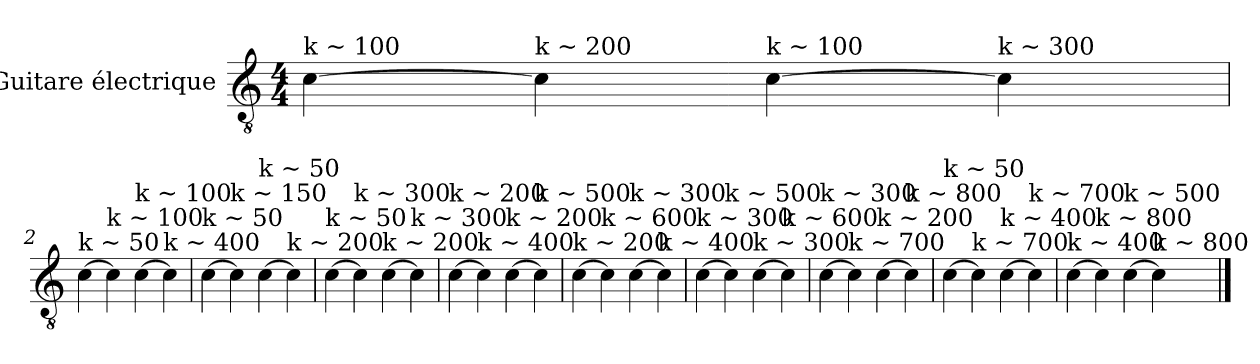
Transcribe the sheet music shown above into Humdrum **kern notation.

**kern
*part1
*staff1
*I"Guitare électrique
*I'Guit. El.
*clefGv2
*k[]
*M4/4
=1
!LO:TX:a:t=k ~ 100
[4c\
!LO:TX:a:t=k ~ 200
4c\]
!LO:TX:a:t=k ~ 100
[4c\
!LO:TX:a:t=k ~ 300
4c\]
=2
!LO:TX:a:t=k ~ 50
[4c\
!LO:TX:a:t=k ~ 100
4c\]
!LO:TX:a:t=k ~ 100
[4c\
!LO:TX:a:t=k ~ 400
4c\]
=3
!LO:TX:a:t=k ~ 50
[4c\
!LO:TX:a:t=k ~ 150
4c\]
!LO:TX:a:t=k ~ 50
[4c\
!LO:TX:a:t=k ~ 200
4c\]
=4
!LO:TX:a:t=k ~ 50
[4c\
!LO:TX:a:t=k ~ 300
4c\]
!LO:TX:a:t=k ~ 200
[4c\
!LO:TX:a:t=k ~ 300
4c\]
=5
!LO:TX:a:t=k ~ 200
[4c\
!LO:TX:a:t=k ~ 400
4c\]
!LO:TX:a:t=k ~ 200
[4c\
!LO:TX:a:t=k ~ 500
4c\]
=6
!LO:TX:a:t=k ~ 200
[4c\
!LO:TX:a:t=k ~ 600
4c\]
!LO:TX:a:t=k ~ 300
[4c\
!LO:TX:a:t=k ~ 400
4c\]
=7
!LO:TX:a:t=k ~ 300
[4c\
!LO:TX:a:t=k ~ 500
4c\]
!LO:TX:a:t=k ~ 300
[4c\
!LO:TX:a:t=k ~ 600
4c\]
=8
!LO:TX:a:t=k ~ 300
[4c\
!LO:TX:a:t=k ~ 700
4c\]
!LO:TX:a:t=k ~ 200
[4c\
!LO:TX:a:t=k ~ 800
4c\]
=9
!LO:TX:a:t=k ~ 50
[4c\
!LO:TX:a:t=k ~ 700
4c\]
!LO:TX:a:t=k ~ 400
[4c\
!LO:TX:a:t=k ~ 700
4c\]
=10
!LO:TX:a:t=k ~ 400
[4c\
!LO:TX:a:t=k ~ 800
4c\]
!LO:TX:a:t=k ~ 500
[4c\
!LO:TX:a:t=k ~ 800
4c\]
==
*-
